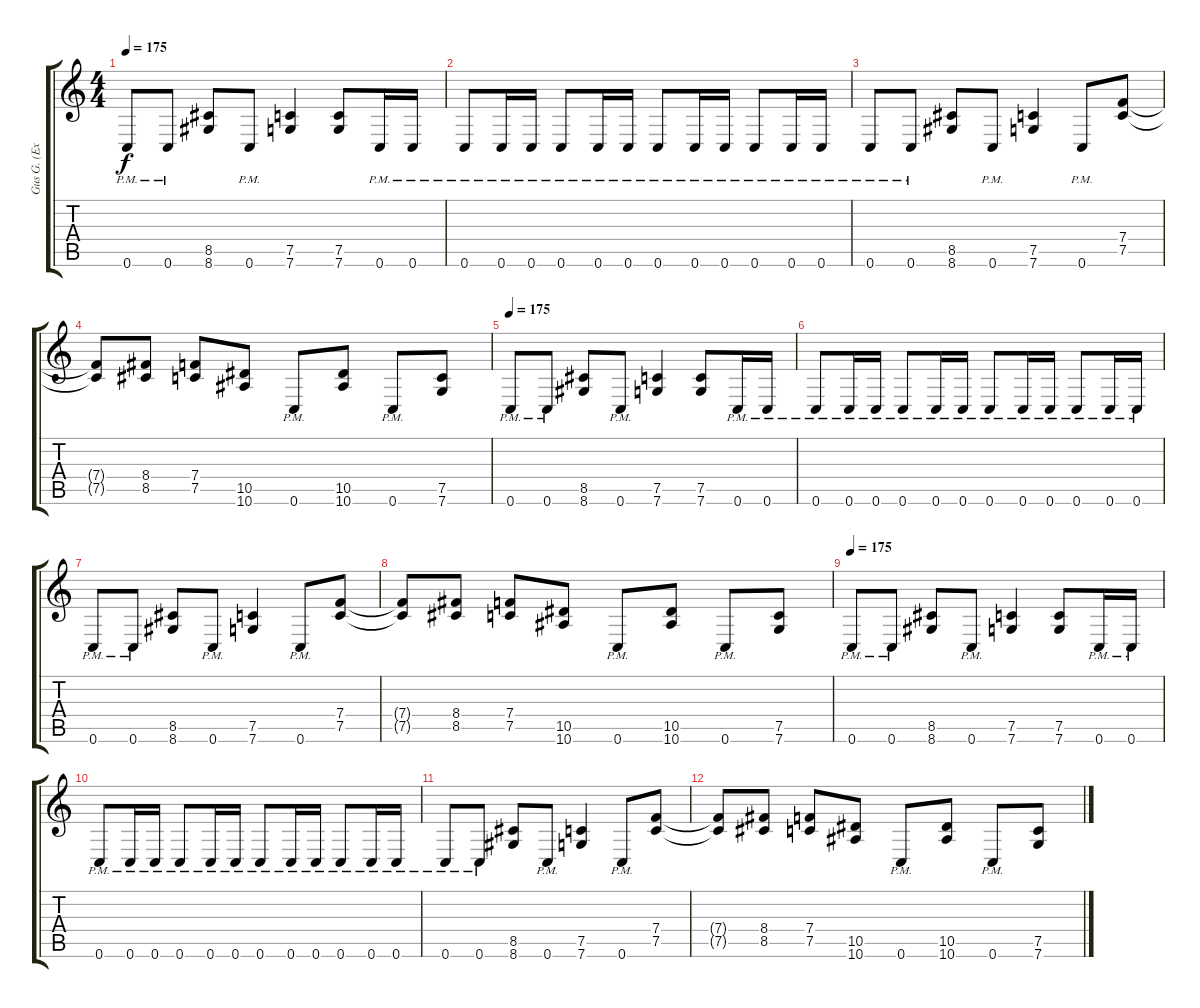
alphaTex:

\track ("Gus G. (Ex-Guitar/Now Dream Evil)" "Gus G. (Ex") {instrument distortionguitar}
\staff {score tabs}
\tuning (C4 G3 Eb3 Bb2 F2 C2) {hide}
\ts (4 4)
\tempo 175
\clef g2
\ks c
0.6{pm}.8{dy f balance 8} 0.6{pm}.8 (8.5 8.6).8 0.6{pm}.8 (7.5 7.6).4 (7.5 7.6).8 0.6{pm}.16 0.6{pm}.16 |
0.6{pm}.8 0.6{pm}.16 0.6{pm}.16 0.6{pm}.8 0.6{pm}.16 0.6{pm}.16 0.6{pm}.8 0.6{pm}.16 0.6{pm}.16 0.6{pm}.8 0.6{pm}.16 0.6{pm}.16 |
0.6{pm}.8 0.6{pm}.8 (8.5 8.6).8 0.6{pm}.8 (7.5 7.6).4 0.6{pm}.8 (7.4 7.5).8 |
(7.4{t} 7.5{t}).8 (8.4 8.5).8 (7.4 7.5).8 (10.5 10.6).8 0.6{pm}.8 (10.5 10.6).8 0.6{pm}.8 (7.5 7.6).8 |
\tempo 175
0.6{pm}.8{balance 8} 0.6{pm}.8 (8.5 8.6).8 0.6{pm}.8 (7.5 7.6).4 (7.5 7.6).8 0.6{pm}.16 0.6{pm}.16 |
0.6{pm}.8 0.6{pm}.16 0.6{pm}.16 0.6{pm}.8 0.6{pm}.16 0.6{pm}.16 0.6{pm}.8 0.6{pm}.16 0.6{pm}.16 0.6{pm}.8 0.6{pm}.16 0.6{pm}.16 |
0.6{pm}.8 0.6{pm}.8 (8.5 8.6).8 0.6{pm}.8 (7.5 7.6).4 0.6{pm}.8 (7.4 7.5).8 |
(7.4{t} 7.5{t}).8 (8.4 8.5).8 (7.4 7.5).8 (10.5 10.6).8 0.6{pm}.8 (10.5 10.6).8 0.6{pm}.8 (7.5 7.6).8 |
\tempo 175
0.6{pm}.8{balance 8} 0.6{pm}.8 (8.5 8.6).8 0.6{pm}.8 (7.5 7.6).4 (7.5 7.6).8 0.6{pm}.16 0.6{pm}.16 |
0.6{pm}.8 0.6{pm}.16 0.6{pm}.16 0.6{pm}.8 0.6{pm}.16 0.6{pm}.16 0.6{pm}.8 0.6{pm}.16 0.6{pm}.16 0.6{pm}.8 0.6{pm}.16 0.6{pm}.16 |
0.6{pm}.8 0.6{pm}.8 (8.5 8.6).8 0.6{pm}.8 (7.5 7.6).4 0.6{pm}.8 (7.4 7.5).8 |
(7.4{t} 7.5{t}).8 (8.4 8.5).8 (7.4 7.5).8 (10.5 10.6).8 0.6{pm}.8 (10.5 10.6).8 0.6{pm}.8 (7.5 7.6).8
